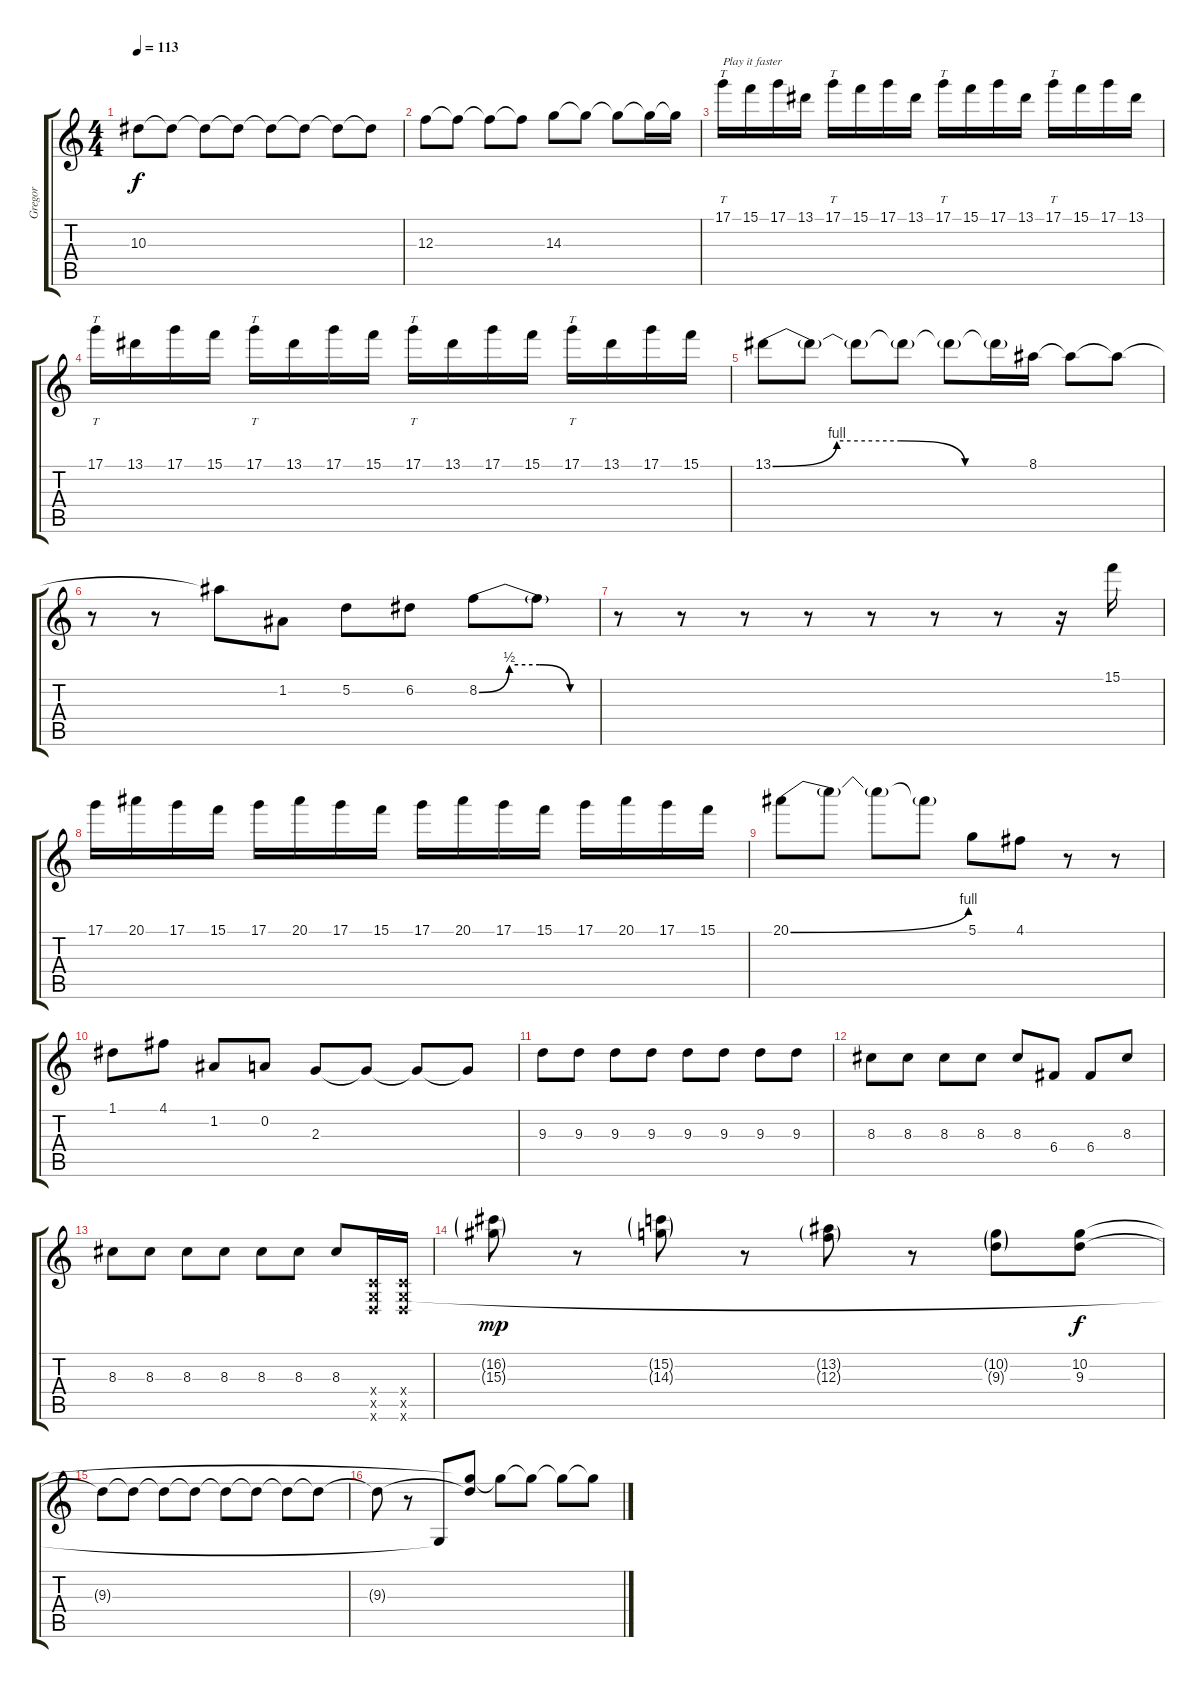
\track ("Gregor" "Gregor") {instrument overdrivenguitar}
\staff {score tabs}
\tuning (D4 A3 F3 C3 G2 D2) {hide}
\ts (4 4)
\tempo 113
\clef g2
\ks c
10.3.8{dy f} 10.3{t}.8 10.3{t}.8 10.3{t}.8 10.3{t}.8 10.3{t}.8 10.3{t}.8 10.3{t}.8 |
12.3.8 12.3{t}.8 12.3{t}.8 12.3{t}.8 14.3.8 14.3{t}.8 14.3{t}.8 14.3{t}.16 14.3{t}.16 |
17.1.16{tt txt "Play it faster"} 15.1.16 17.1.16 13.1.16 17.1.16{tt} 15.1.16 17.1.16 13.1.16 17.1.16{tt} 15.1.16 17.1.16 13.1.16 17.1.16{tt} 15.1.16 17.1.16 13.1.16 |
17.1.16{tt} 13.1.16 17.1.16 15.1.16 17.1.16{tt} 13.1.16 17.1.16 15.1.16 17.1.16{tt} 13.1.16 17.1.16 15.1.16 17.1.16{tt} 13.1.16 17.1.16 15.1.16 |
13.1{be (custom 0 0 15 4 30 4 45 0 60 0)}.8 13.1{t}.8 13.1{t}.8 13.1{t}.8 13.1{t}.8 13.1{t}.16 8.1.16 8.1{t}.8 8.1{t}.8 |
r.8 r.8 8.1{t}.8 1.2.8 5.2.8 6.2.8 8.2{be (custom 0 0 15 2 30 2 45 0 60 0)}.8 8.2{t}.8 |
r.8 r.8 r.8 r.8 r.8 r.8 r.8 r.16 15.1.16 |
17.1.16 20.1.16 17.1.16 15.1.16 17.1.16 20.1.16 17.1.16 15.1.16 17.1.16 20.1.16 17.1.16 15.1.16 17.1.16 20.1.16 17.1.16 15.1.16 |
20.1{be (bend 0 0 60 4)}.8 20.1{t}.8 20.1{t}.8 20.1{t}.8 5.1.8 4.1.8 r.8 r.8 |
1.1.8 4.1.8 1.2.8 0.2.8 2.3.8 2.3{t}.8 2.3{t}.8 2.3{t}.8 |
9.3.8 9.3.8 9.3.8 9.3.8 9.3.8 9.3.8 9.3.8 9.3.8 |
8.3.8 8.3.8 8.3.8 8.3.8 8.3.8 6.4.8 6.4.8 8.3.8 |
8.3.8 8.3.8 8.3.8 8.3.8 8.3.8 8.3.8 8.3.8 (0.4{x} 0.5{x} 0.6{x}).16 (0.4{x} 0.5{x} 0.6{x}).16 |
(16.2{g} 15.3{g}).8{dy mp} r.8 (15.2{g} 14.3{g}).8 r.8 (13.2{g} 12.3{g}).8 r.8 (10.2{g} 9.3{g}).8 (10.2 9.3).8{dy f} |
9.3{t}.8 9.3{t}.8 9.3{t}.8 9.3{t}.8 9.3{t}.8 9.3{t}.8 9.3{t}.8 9.3{t}.8 |
9.3{t}.8 r.8 0.5{t}.8 (10.2{t} 9.3{t}).8 10.2{t}.8 10.2{t}.8 10.2{t}.8 10.2{t}.8
